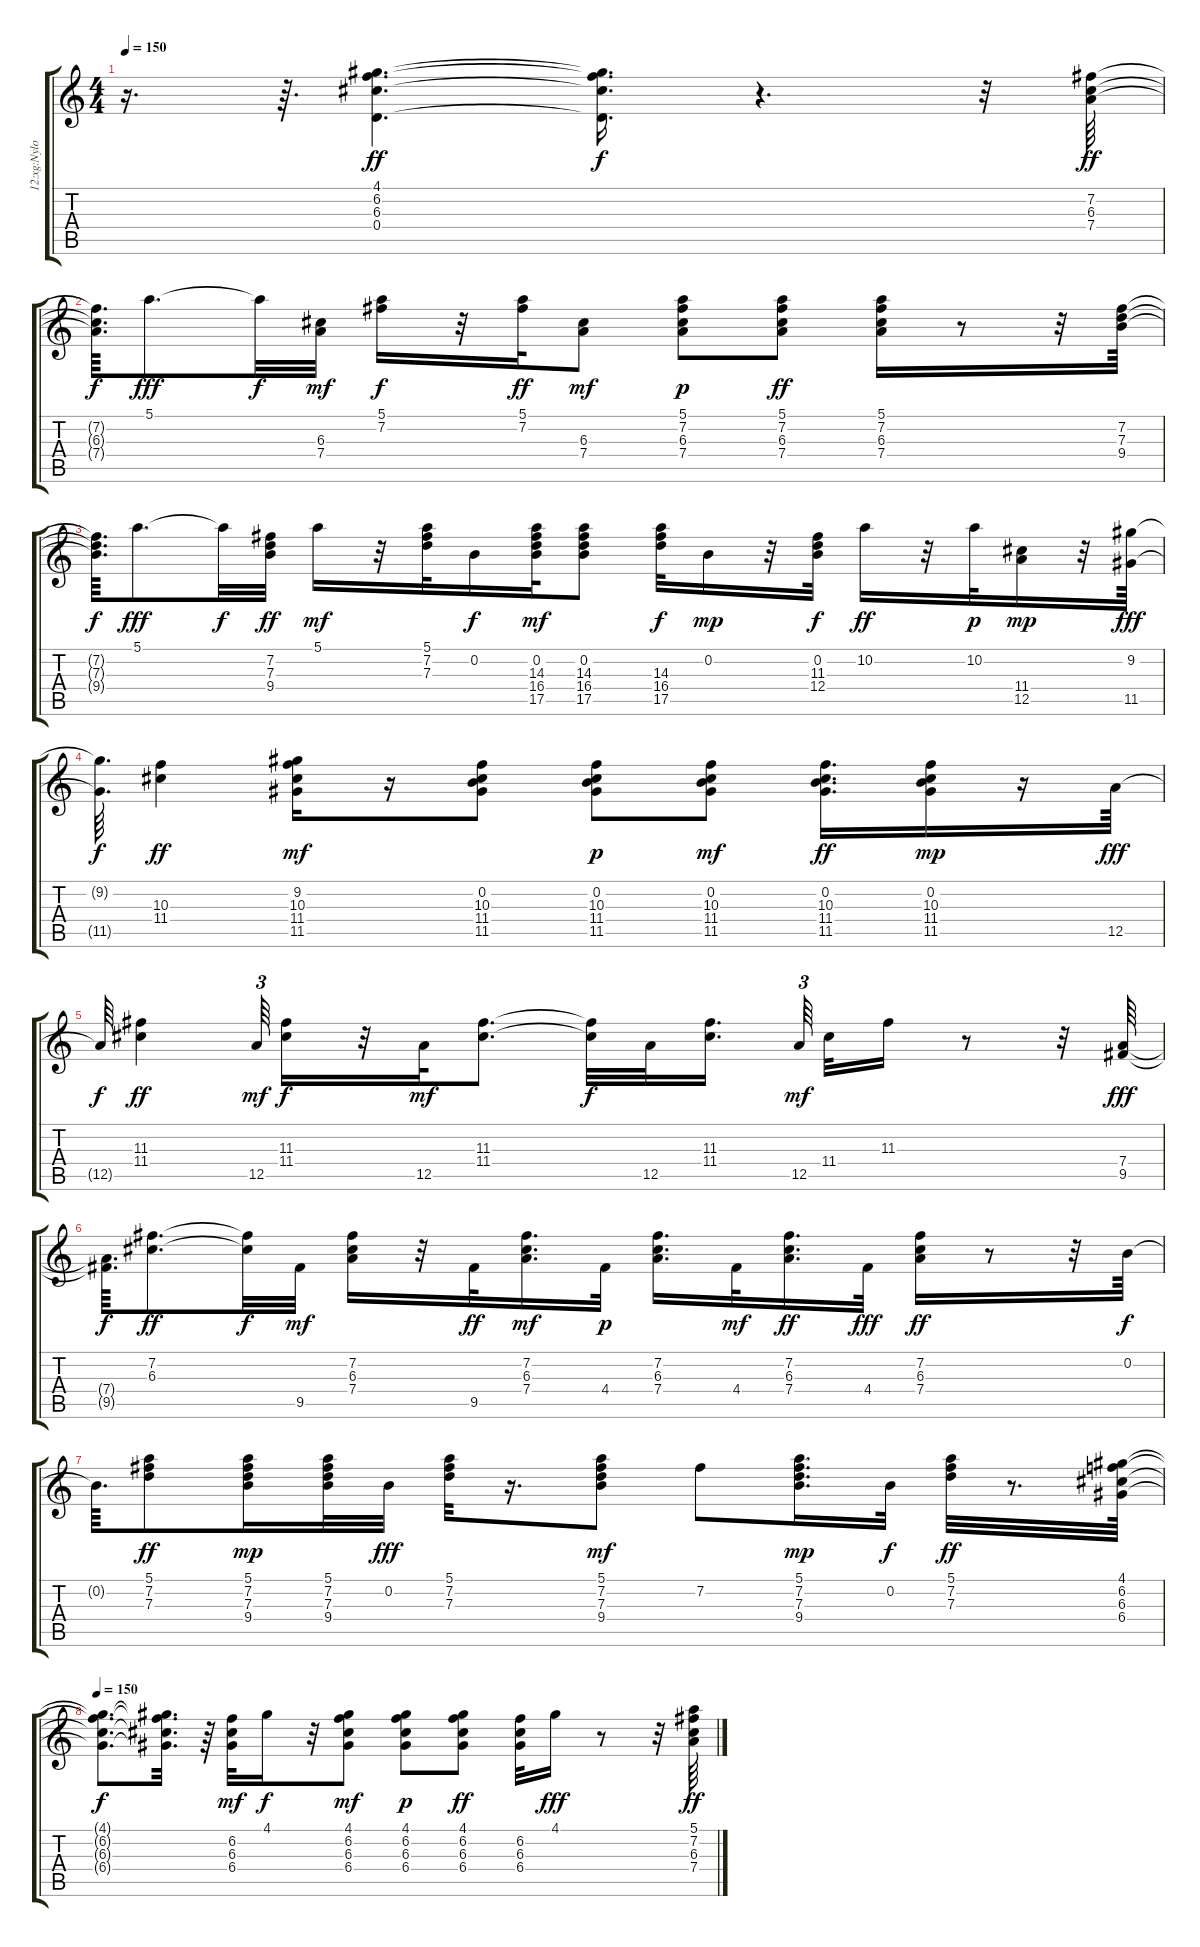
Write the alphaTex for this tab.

\track ("12:xg:Nylon&Steel" "12:xg:Nylo") {instrument acousticguitarsteel}
\staff {score tabs}
\tuning (E4 B3 G3 D3 A2 E2) {hide}
\ts (4 4)
\tempo 150
\clef g2
\ks c
r.16{d dy f} r.64{d} (4.1 6.2 6.3 0.4).4{d dy ff} (4.1{t} 6.2{t} 6.3{t} 0.4{t}).16{d dy f} r.4{d} r.32 (7.2 6.3 7.4).64{dy ff} |
(7.2{t} 6.3{t} 7.4{t}).64{d dy f} 5.1.8{d dy fff} 5.1{t}.32{dy f} (6.3 7.4).32{dy mf} (5.1 7.2).16{dy f} r.32 (5.1 7.2).32{dy ff} (6.3 7.4).8{dy mf} (5.1 7.2 6.3 7.4).8{dy p} (5.1 7.2 6.3 7.4).8{dy ff} (5.1 7.2 6.3 7.4).16 r.8 r.32 (7.2 7.3 9.4).64 |
(7.2{t} 7.3{t} 9.4{t}).64{d dy f} 5.1.8{d dy fff} 5.1{t}.32{dy f} (7.2 7.3 9.4).32{dy ff} 5.1.16{dy mf} r.32 (5.1 7.2 7.3).32 0.2.16{dy f} (0.2 14.3 16.4 17.5).32{dy mf} (0.2 14.3 16.4 17.5).8 (14.3 16.4 17.5).32{dy f} 0.2.16{dy mp} r.32 (0.2 11.3 12.4).32{dy f} 10.2.16{dy ff} r.32 10.2.32{dy p} (11.4 12.5).16{dy mp} r.32 (9.2 11.5).64{dy fff} |
(9.2{t} 11.5{t}).64{d dy f} (10.3 11.4).4{dy ff} (9.2 10.3 11.4 11.5).16{dy mf} r.16 (0.2 10.3 11.4 11.5).8 (0.2 10.3 11.4 11.5).8{dy p} (0.2 10.3 11.4 11.5).8{dy mf} (0.2 10.3 11.4 11.5).16{d dy ff} (0.2 10.3 11.4 11.5).16{dy mp} r.16 12.5.64{dy fff} |
12.5{t}.64{dy f} (11.3 11.4).4{dy ff} 12.5.64{tu (3 2) dy mf} (11.3 11.4).16{dy f} r.32 12.5.32{dy mf} (11.3 11.4).8{d} (11.3{t} 11.4{t}).32{dy f} 12.5.32 (11.3 11.4).16{d beam splitsecondary} 12.5.64{tu (3 2) dy mf} 11.4.32 11.3.16 r.8 r.32 (7.4 9.5).64{dy fff} |
(7.4{t} 9.5{t}).64{d dy f} (7.2 6.3).8{d dy ff} (7.2{t} 6.3{t}).32{dy f} 9.5.32{dy mf} (7.2 6.3 7.4).16 r.32 9.5.32{dy ff} (7.2 6.3 7.4).16{d dy mf} 4.4.32{dy p} (7.2 6.3 7.4).16{d} 4.4.32{dy mf} (7.2 6.3 7.4).16{d dy ff} 4.4.32{dy fff} (7.2 6.3 7.4).16{dy ff} r.8 r.32 0.2.64{dy f} |
0.2{t}.64{d} (5.1 7.2 7.3).8{dy ff} (5.1 7.2 7.3 9.4).16{dy mp} (5.1 7.2 7.3 9.4).32 0.2.32{dy fff} (5.1 7.2 7.3).32 r.16{d} (5.1 7.2 7.3 9.4).8{dy mf} 7.2.8 (5.1 7.2 7.3 9.4).16{d dy mp} 0.2.32{dy f} (5.1 7.2 7.3).32{dy ff} r.8{d} (4.1 6.2 6.3 6.4).64 |
\tempo 150
(4.1{t} 6.2{t} 6.3{t} 6.4{t}).8{d dy f} (4.1{t} 6.2{t} 6.3{t} 6.4{t}).32{d} r.64 (6.2 6.3 6.4).32{dy mf} 4.1.16{dy f} r.32 (4.1 6.2 6.3 6.4).8{dy mf} (4.1 6.2 6.3 6.4).8{dy p} (4.1 6.2 6.3 6.4).8{dy ff} (6.2 6.3 6.4).32 4.1.16{dy fff} r.8 r.32 (5.1 7.2 6.3 7.4).64{dy ff}
